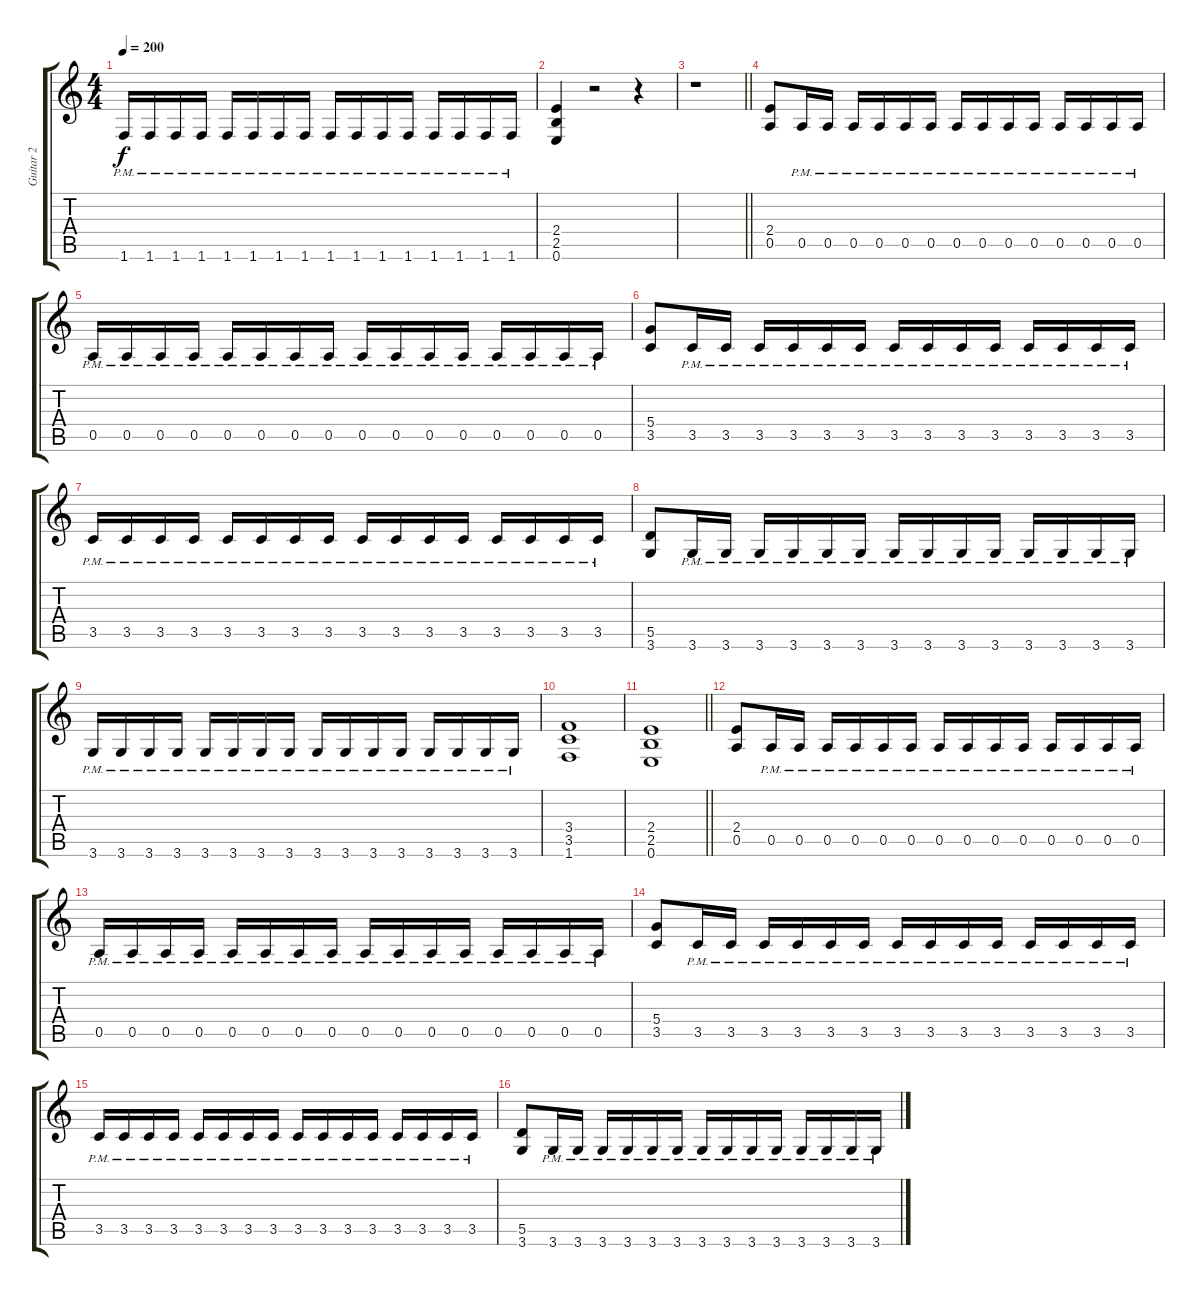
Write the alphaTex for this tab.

\track ("Guitar 2" "Guitar 2") {instrument distortionguitar}
\staff {score tabs}
\tuning (E4 B3 G3 D3 A2 E2) {hide}
\ts (4 4)
\tempo 200
\clef g2
\ks c
1.6{pm}.16{dy f} 1.6{pm}.16 1.6{pm}.16 1.6{pm}.16 1.6{pm}.16 1.6{pm}.16 1.6{pm}.16 1.6{pm}.16 1.6{pm}.16 1.6{pm}.16 1.6{pm}.16 1.6{pm}.16 1.6{pm}.16 1.6{pm}.16 1.6{pm}.16 1.6{pm}.16 |
(2.4 2.5 0.6).4 r.2 r.4 |
\barLineRight lightlight
r.1 |
\section ("" "")
(2.4 0.5).8 0.5{pm}.16 0.5{pm}.16 0.5{pm}.16 0.5{pm}.16 0.5{pm}.16 0.5{pm}.16 0.5{pm}.16 0.5{pm}.16 0.5{pm}.16 0.5{pm}.16 0.5{pm}.16 0.5{pm}.16 0.5{pm}.16 0.5{pm}.16 |
0.5{pm}.16 0.5{pm}.16 0.5{pm}.16 0.5{pm}.16 0.5{pm}.16 0.5{pm}.16 0.5{pm}.16 0.5{pm}.16 0.5{pm}.16 0.5{pm}.16 0.5{pm}.16 0.5{pm}.16 0.5{pm}.16 0.5{pm}.16 0.5{pm}.16 0.5{pm}.16 |
(5.4 3.5).8 3.5{pm}.16 3.5{pm}.16 3.5{pm}.16 3.5{pm}.16 3.5{pm}.16 3.5{pm}.16 3.5{pm}.16 3.5{pm}.16 3.5{pm}.16 3.5{pm}.16 3.5{pm}.16 3.5{pm}.16 3.5{pm}.16 3.5{pm}.16 |
3.5{pm}.16 3.5{pm}.16 3.5{pm}.16 3.5{pm}.16 3.5{pm}.16 3.5{pm}.16 3.5{pm}.16 3.5{pm}.16 3.5{pm}.16 3.5{pm}.16 3.5{pm}.16 3.5{pm}.16 3.5{pm}.16 3.5{pm}.16 3.5{pm}.16 3.5{pm}.16 |
(5.5 3.6).8 3.6{pm}.16 3.6{pm}.16 3.6{pm}.16 3.6{pm}.16 3.6{pm}.16 3.6{pm}.16 3.6{pm}.16 3.6{pm}.16 3.6{pm}.16 3.6{pm}.16 3.6{pm}.16 3.6{pm}.16 3.6{pm}.16 3.6{pm}.16 |
3.6{pm}.16 3.6{pm}.16 3.6{pm}.16 3.6{pm}.16 3.6{pm}.16 3.6{pm}.16 3.6{pm}.16 3.6{pm}.16 3.6{pm}.16 3.6{pm}.16 3.6{pm}.16 3.6{pm}.16 3.6{pm}.16 3.6{pm}.16 3.6{pm}.16 3.6{pm}.16 |
(3.4 3.5 1.6).1 |
\barLineRight lightlight
(2.4 2.5 0.6).1 |
\section ("" "")
(2.4 0.5).8 0.5{pm}.16 0.5{pm}.16 0.5{pm}.16 0.5{pm}.16 0.5{pm}.16 0.5{pm}.16 0.5{pm}.16 0.5{pm}.16 0.5{pm}.16 0.5{pm}.16 0.5{pm}.16 0.5{pm}.16 0.5{pm}.16 0.5{pm}.16 |
0.5{pm}.16 0.5{pm}.16 0.5{pm}.16 0.5{pm}.16 0.5{pm}.16 0.5{pm}.16 0.5{pm}.16 0.5{pm}.16 0.5{pm}.16 0.5{pm}.16 0.5{pm}.16 0.5{pm}.16 0.5{pm}.16 0.5{pm}.16 0.5{pm}.16 0.5{pm}.16 |
(5.4 3.5).8 3.5{pm}.16 3.5{pm}.16 3.5{pm}.16 3.5{pm}.16 3.5{pm}.16 3.5{pm}.16 3.5{pm}.16 3.5{pm}.16 3.5{pm}.16 3.5{pm}.16 3.5{pm}.16 3.5{pm}.16 3.5{pm}.16 3.5{pm}.16 |
3.5{pm}.16 3.5{pm}.16 3.5{pm}.16 3.5{pm}.16 3.5{pm}.16 3.5{pm}.16 3.5{pm}.16 3.5{pm}.16 3.5{pm}.16 3.5{pm}.16 3.5{pm}.16 3.5{pm}.16 3.5{pm}.16 3.5{pm}.16 3.5{pm}.16 3.5{pm}.16 |
(5.5 3.6).8 3.6{pm}.16 3.6{pm}.16 3.6{pm}.16 3.6{pm}.16 3.6{pm}.16 3.6{pm}.16 3.6{pm}.16 3.6{pm}.16 3.6{pm}.16 3.6{pm}.16 3.6{pm}.16 3.6{pm}.16 3.6{pm}.16 3.6{pm}.16
